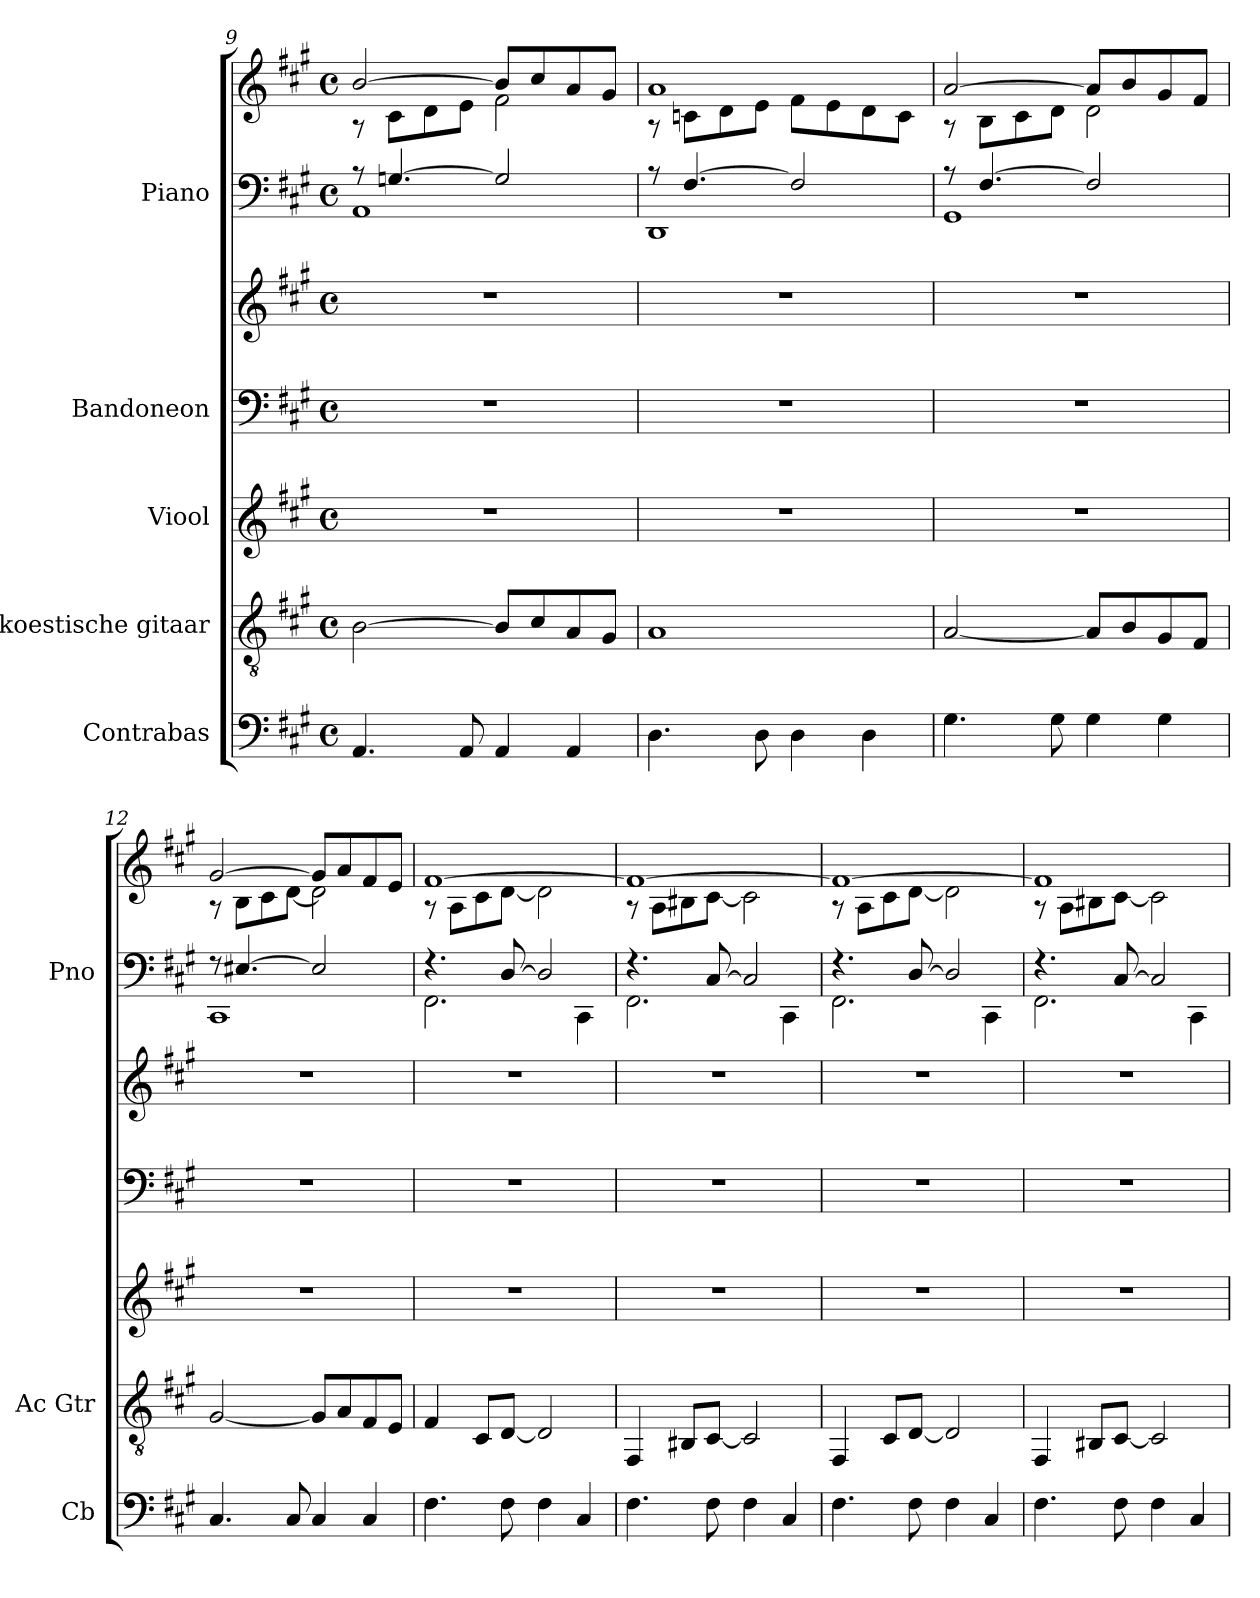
**kern	**kern	**kern	**kern	**kern	**kern	**kern
*part5	*part4	*part3	*part2	*part2	*part1	*part1
*staff7	*staff6	*staff5	*staff4	*staff3	*staff2	*staff1
*I"Contrabas	*I"Akoestische gitaar	*I"Viool	*I"Bandoneon	*	*I"Piano	*
*I'Cb	*I'Ac Gtr	*	*	*	*I'Pno	*
*clefF4	*clefGv2	*clefG2	*clefF4	*clefG2	*clefF4	*clefG2
*ITrd7c12	*	*	*	*	*	*
*k[f#c#g#]	*k[f#c#g#]	*k[f#c#g#]	*k[f#c#g#]	*k[f#c#g#]	*k[f#c#g#]	*k[f#c#g#]
*M4/4	*M4/4	*M4/4	*M4/4	*M4/4	*M4/4	*M4/4
*met(c)	*met(c)	*met(c)	*met(c)	*met(c)	*met(c)	*met(c)
=9	=9	=9	=9	=9	=9	=9
*	*	*	*	*	*^	*^
4.AAA/	[2B\	1r	1r	1r	8r	1AA	[2b/	8r
.	.	.	.	.	[4.Gn/	.	.	8c#\L
.	.	.	.	.	.	.	.	8d\
8AAA/	.	.	.	.	.	.	.	8e\J
4AAA/	8B/L]	.	.	.	2G/]	.	8b/L]	2f#\
.	8c#/	.	.	.	.	.	8cc#/	.
4AAA/	8A/	.	.	.	.	.	8a/	.
.	8G#/J	.	.	.	.	.	8g#/J	.
!!LO:PB:g=z	!!
=10	=10	=10	=10	=10	=10	=10	=10	=10
4.DD\	1A	1r	1r	1r	8r	1DD	1a	8r
.	.	.	.	.	[4.F#/	.	.	8cn\L
.	.	.	.	.	.	.	.	8d\
8DD\	.	.	.	.	.	.	.	8e\J
4DD\	.	.	.	.	2F#/]	.	.	8f#\L
.	.	.	.	.	.	.	.	8e\
4DD\	.	.	.	.	.	.	.	8d\
.	.	.	.	.	.	.	.	8c\J
=11	=11	=11	=11	=11	=11	=11	=11	=11
4.GG#\	[2A/	1r	1r	1r	8r	1GG#	[2a/	8r
.	.	.	.	.	[4.F#/	.	.	8B\L
.	.	.	.	.	.	.	.	8c#\
8GG#\	.	.	.	.	.	.	.	8d\J
4GG#\	8A/L]	.	.	.	2F#/]	.	8a/L]	2d\
.	8B/	.	.	.	.	.	8b/	.
4GG#\	8G#/	.	.	.	.	.	8g#/	.
.	8F#/J	.	.	.	.	.	8f#/J	.
=12	=12	=12	=12	=12	=12	=12	=12	=12
4.CC#/	[2G#/	1r	1r	1r	8r	1CC#	[2g#/	8r
.	.	.	.	.	[4.E#X/	.	.	8B\L
.	.	.	.	.	.	.	.	8c#\
8CC#/	.	.	.	.	.	.	.	[8d\J
4CC#/	8G#/L]	.	.	.	2E#/]	.	8g#/L]	2d\]
.	8A/	.	.	.	.	.	8a/	.
4CC#/	8F#/	.	.	.	.	.	8f#/	.
.	8E/J	.	.	.	.	.	8e/J	.
=13	=13	=13	=13	=13	=13	=13	=13	=13
4.FF#\	4F#/	1r	1r	1r	4.r	2.FF#\	[1f#	8r
.	.	.	.	.	.	.	.	8A\L
.	8C#/L	.	.	.	.	.	.	8c#\
8FF#\	[8D/J	.	.	.	[8D/	.	.	[8d\J
4FF#\	2D/]	.	.	.	2D/]	.	.	2d\]
4CC#/	.	.	.	.	.	4CC#\	.	.
=14	=14	=14	=14	=14	=14	=14	=14	=14
4.FF#\	4FF#/	1r	1r	1r	4.r	2.FF#\	1f#_	8r
.	.	.	.	.	.	.	.	8A\L
.	8BB#X/L	.	.	.	.	.	.	8B#X\
8FF#\	[8C#/J	.	.	.	[8C#/	.	.	[8c#\J
4FF#\	2C#/]	.	.	.	2C#/]	.	.	2c#\]
4CC#/	.	.	.	.	.	4CC#\	.	.
!!LO:LB:g=z	!!
=15	=15	=15	=15	=15	=15	=15	=15	=15
4.FF#\	4FF#/	1r	1r	1r	4.r	2.FF#\	1f#_	8r
.	.	.	.	.	.	.	.	8A\L
.	8C#/L	.	.	.	.	.	.	8c#\
8FF#\	[8D/J	.	.	.	[8D/	.	.	[8d\J
4FF#\	2D/]	.	.	.	2D/]	.	.	2d\]
4CC#/	.	.	.	.	.	4CC#\	.	.
=16	=16	=16	=16	=16	=16	=16	=16	=16
4.FF#\	4FF#/	1r	1r	1r	4.r	2.FF#\	1f#]	8r
.	.	.	.	.	.	.	.	8A\L
.	8BB#X/L	.	.	.	.	.	.	8B#X\
8FF#\	[8C#/J	.	.	.	[8C#/	.	.	[8c#\J
4FF#\	2C#/]	.	.	.	2C#/]	.	.	2c#\]
4CC#/	.	.	.	.	.	4CC#\	.	.
*	*	*	*	*	*v	*v	*	*
*	*	*	*	*	*	*v	*v
=	=	=	=	=	=	=
*-	*-	*-	*-	*-	*-	*-
